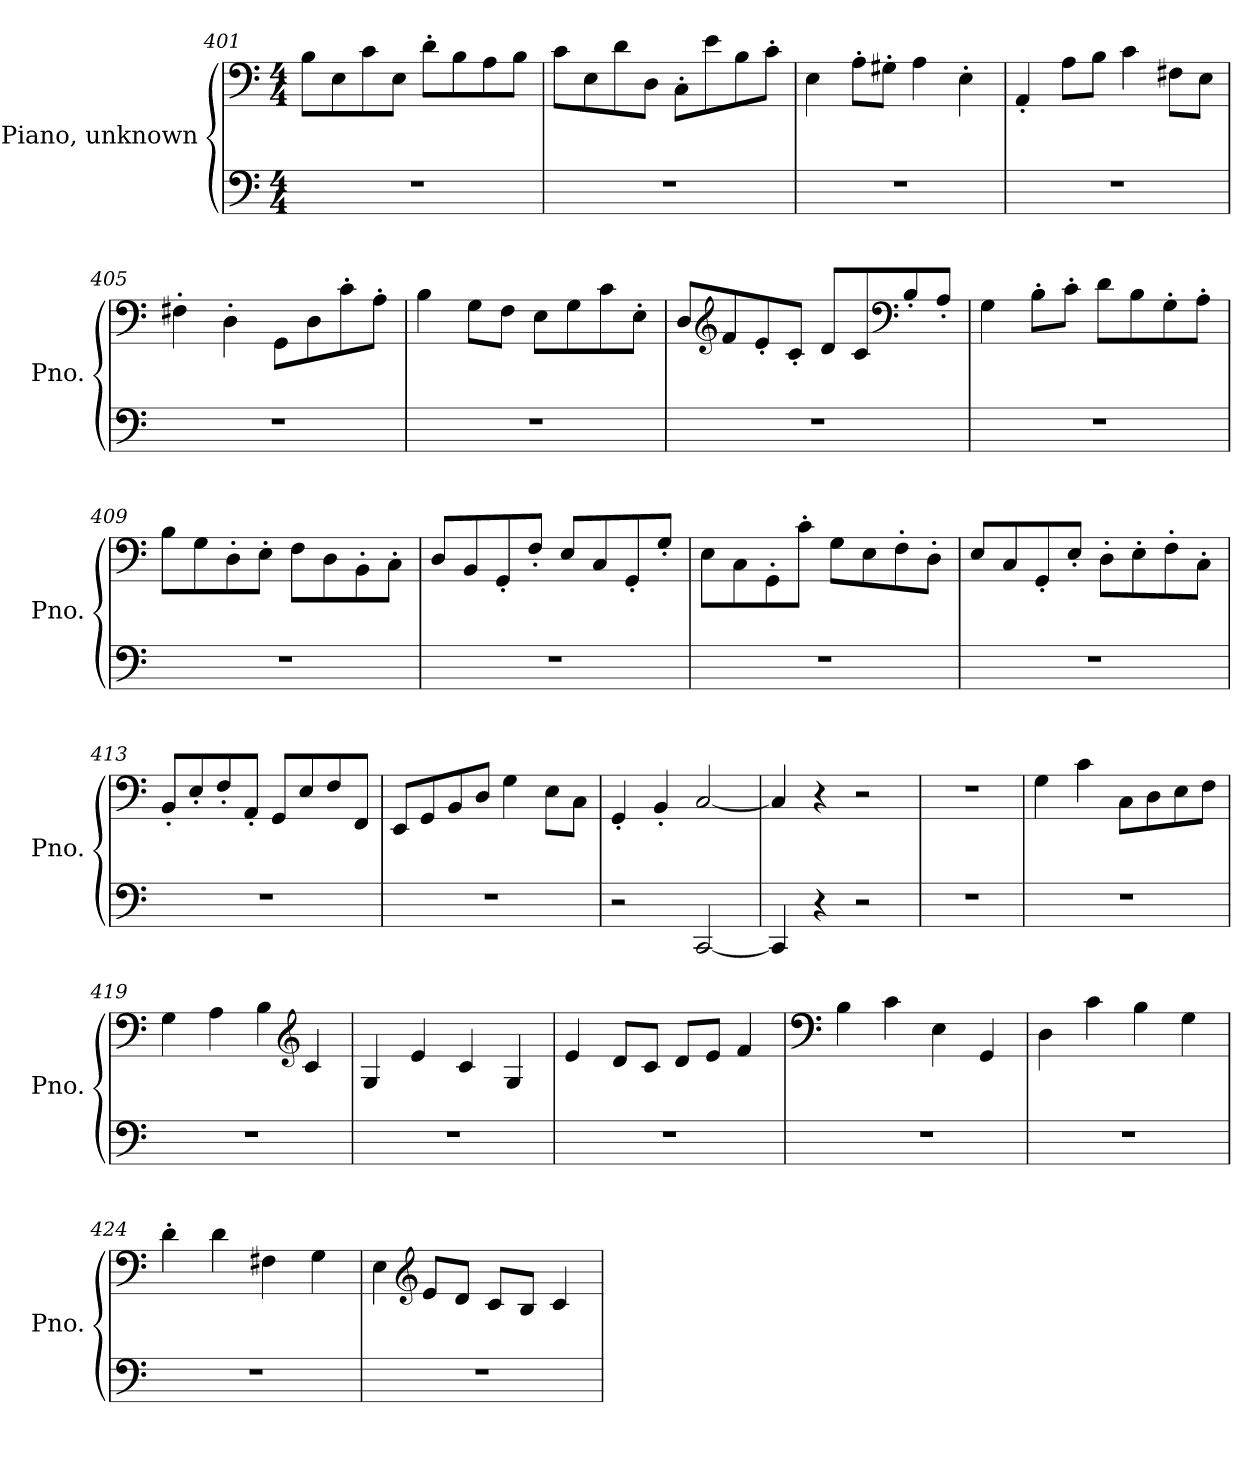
**kern	**kern
*part1	*part1
*staff2	*staff1
*I"Piano, unknown	*
*I'Pno.	*
!!LO:LB:g=z
*clefF4	*clefF4
*k[]	*k[]
*M4/4	*M4/4
=401	=401
1r	8B\L
.	8E\
.	8c\
.	8E\J
.	8d'\L
.	8B\
.	8A\
.	8B\J
=402	=402
1r	8c\L
.	8E\
.	8d\
.	8D\J
.	8C'\L
.	8e\
.	8B\
.	8c'\J
=403	=403
1r	4E\
.	8A'\L
.	8G#X'\J
.	4A\
.	4E'\
=404	=404
1r	4AA'/
.	8A\L
.	8B\J
.	4c\
.	8F#X\L
.	8E\J
=405	=405
1r	4F#X'\
.	4D'\
.	8GG\L
.	8D\
.	8c'\
.	8A'\J
=406	=406
1r	4B\
.	8G\L
.	8F\J
.	8E\L
.	8G\
.	8c\
.	8E'\J
!!LO:LB:g=z
=407	=407
1r	8D/L
*	*clefG2
.	8f/
.	8e'/
.	8c'/J
.	8d/L
.	8c/
*	*clefF4
.	8B'/
.	8A'/J
=408	=408
1r	4G\
.	8B'\L
.	8c'\J
.	8d\L
.	8B\
.	8G'\
.	8A'\J
=409	=409
1r	8B\L
.	8G\
.	8D'\
.	8E'\J
.	8F\L
.	8D\
.	8BB'\
.	8C'\J
=410	=410
1r	8D/L
.	8BB/
.	8GG'/
.	8F'/J
.	8E/L
.	8C/
.	8GG'/
.	8G'/J
=411	=411
1r	8E\L
.	8C\
.	8GG'\
.	8c'\J
.	8G\L
.	8E\
.	8F'\
.	8D'\J
!!LO:LB:g=z
=412	=412
1r	8E/L
.	8C/
.	8GG'/
.	8E'/J
.	8D'\L
.	8E'\
.	8F'\
.	8C'\J
=413	=413
1r	8BB'/L
.	8E'/
.	8F'/
.	8AA'/J
.	8GG/L
.	8E/
.	8F/
.	8FF/J
=414	=414
1r	8EE/L
.	8GG/
.	8BB/
.	8D/J
.	4G\
.	8E\L
.	8C\J
=415	=415
2r	4GG'/
.	4BB'/
[2CC/	[2C/
=416	=416
4CC/]	4C/]
4r	4r
2r	2r
=417	=417
1r	1r
=418	=418
1r	4G\
.	4c\
.	8C\L
.	8D\
.	8E\
.	8F\J
!!LO:LB:g=z
=419	=419
1r	4G\
.	4A\
.	4B\
*	*clefG2
.	4c/
=420	=420
1r	4G/
.	4e/
.	4c/
.	4G/
=421	=421
1r	4e/
.	8d/L
.	8c/J
.	8d/L
.	8e/J
.	4f/
=422	=422
*	*clefF4
1r	4B\
.	4c\
.	4E\
.	4GG/
=423	=423
1r	4D\
.	4c\
.	4B\
.	4G\
=424	=424
1r	4d'\
.	4d\
.	4F#X\
.	4G\
=425	=425
1r	4E\
*	*clefG2
.	8e/L
.	8d/J
.	8c/L
.	8B/J
.	4c/
=	=
*-	*-
